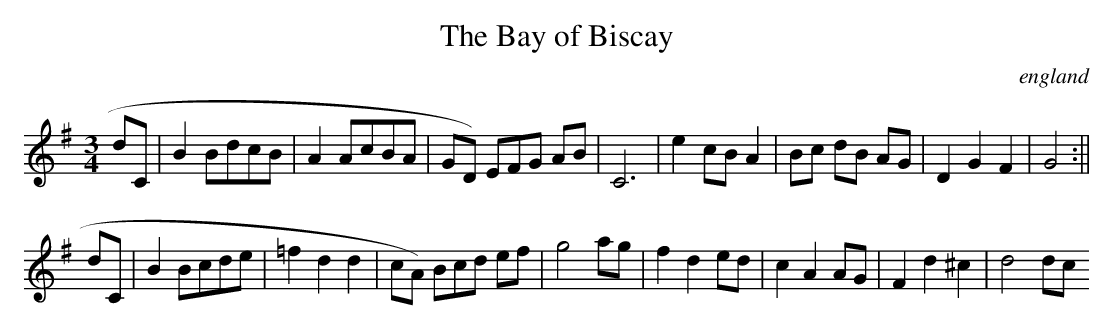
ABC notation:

X:1
T:The Bay of Biscay
O:england
M:3/4
L:1/8
K:G
dC|B2 BdcB|A2 AcBA|GD 3)EFG AB|C6|e2 cB A2|Bc dB AG|D2 G2 F2|G4:||
dC|B2 Bcde|=f2 d2 d2|cA 3)Bcd ef|g4 ag|f2 d2 ed|c2 A2 AG|F2 d2 ^c2|d4 dc
||
